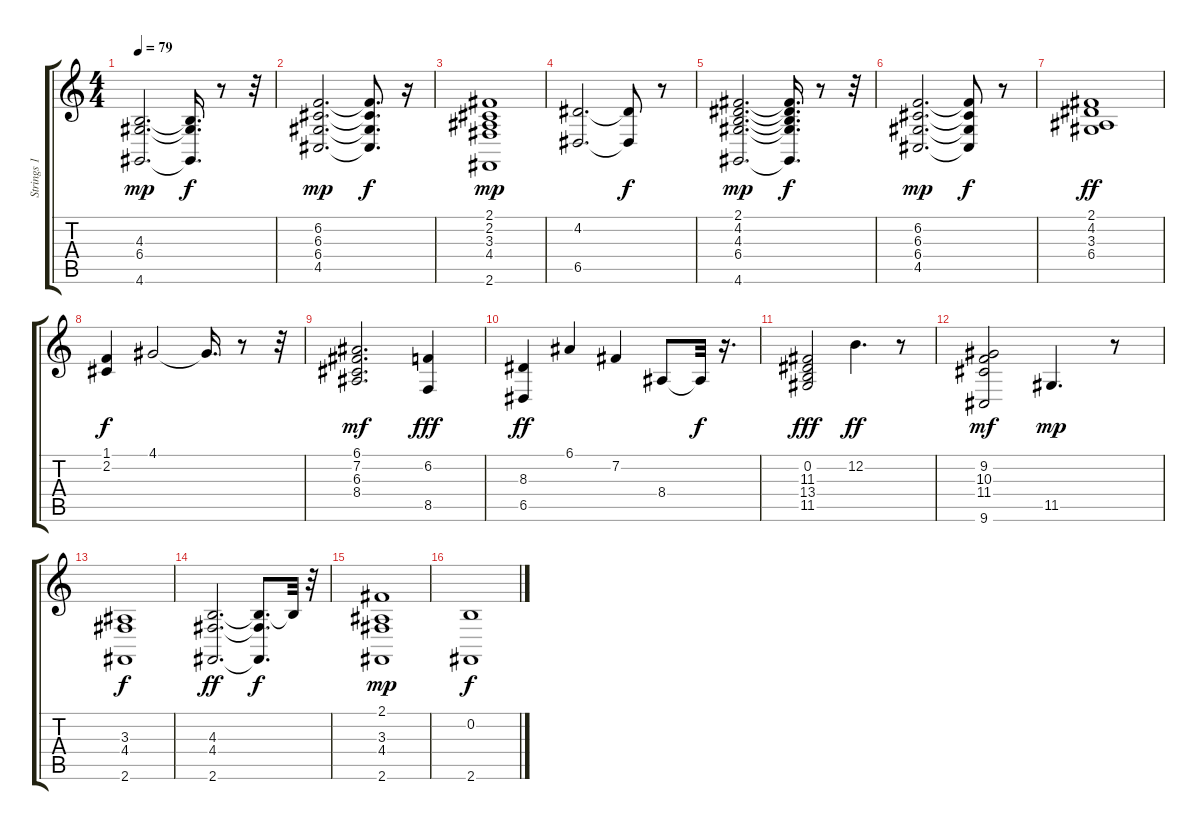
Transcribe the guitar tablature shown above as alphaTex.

\track ("Strings 1" "Strings 1") {instrument stringensemble2}
\staff {score tabs}
\tuning (E4 B3 G3 D3 A2 E2) {hide}
\ts (4 4)
\tempo 79
\clef g2
\ks c
(4.3 6.4 4.6).2{d dy mp} (4.3{t} 6.4{t} 4.6{t}).16{d dy f} r.8 r.32 |
(6.2 6.3 6.4 4.5).2{d dy mp} (6.2{t} 6.3{t} 6.4{t} 4.5{t}).8{d dy f} r.16 |
(2.1 2.2 3.3 4.4 2.6).1{dy mp} |
(4.2 6.5).2{d} (4.2{t} 6.5{t}).8{dy f} r.8 |
(2.1 4.2 4.3 6.4 4.6).2{d dy mp} (2.1{t} 4.2{t} 4.3{t} 6.4{t} 4.6{t}).16{d dy f} r.8 r.32 |
(6.2 6.3 6.4 4.5).2{d dy mp} (6.2{t} 6.3{t} 6.4{t} 4.5{t}).8{dy f} r.8 |
(2.1 4.2 3.3 6.4).1{dy ff} |
(1.1 2.2).4{dy f} 4.1.2 4.1{t}.16{d} r.8 r.32 |
(6.1 7.2 6.3 8.4).2{d dy mf} (6.2 8.5).4{dy fff} |
(8.3 6.5).4{dy ff} 6.1.4 7.2.4 8.4.8 8.4{t}.32{dy f} r.16{d} |
(0.2 11.3 13.4 11.5).2{dy fff} 12.2.4{d dy ff} r.8 |
(9.2 10.3 11.4 9.6).2{dy mf} 11.5.4{d dy mp} r.8 |
(3.3 4.4 2.6).1{dy f} |
(4.3 4.4 2.6).2{d dy ff} (4.3{t} 4.4{t} 2.6{t}).8{d dy f} 4.3{t}.32 r.32 |
(2.1 3.3 4.4 2.6).1{dy mp} |
(0.2 2.6).1{dy f}
